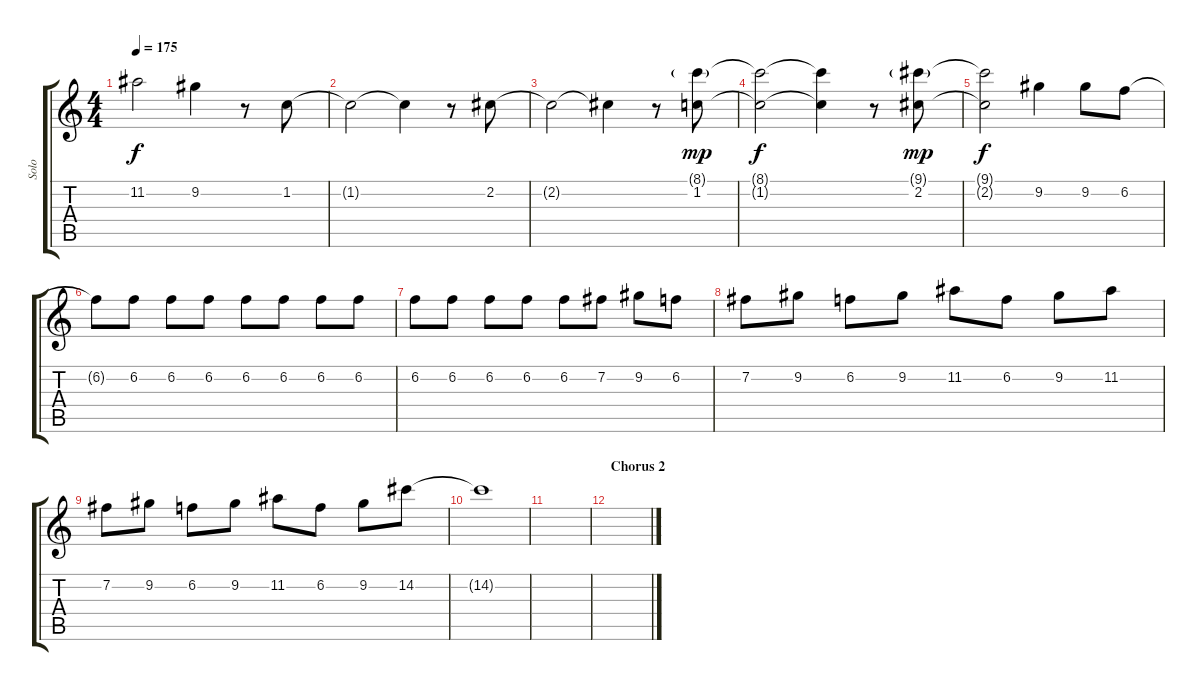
\track ("Solo" "Solo") {instrument distortionguitar}
\staff {score tabs}
\tuning (E4 B3 G3 D3 A2 E2) {hide}
\ts (4 4)
\tempo 175
\clef g2
\ks c
11.2.2{dy f} 9.2.4 r.8 1.2.8 |
1.2{t}.2 1.2{t}.4 r.8 2.2.8 |
2.2{t}.2 2.2{t}.4 r.8 (8.1{g} 1.2).8{dy mp} |
(8.1{t} 1.2{t}).2{dy f} (8.1{t} 1.2{t}).4 r.8 (9.1{g} 2.2).8{dy mp} |
(9.1{t} 2.2{t}).2{dy f} 9.2.4 9.2.8 6.2.8 |
6.2{t}.8 6.2.8 6.2.8 6.2.8 6.2.8 6.2.8 6.2.8 6.2.8 |
6.2.8 6.2.8 6.2.8 6.2.8 6.2.8 7.2.8 9.2.8 6.2.8 |
7.2.8 9.2.8 6.2.8 9.2.8 11.2.8 6.2.8 9.2.8 11.2.8 |
7.2.8 9.2.8 6.2.8 9.2.8 11.2.8 6.2.8 9.2.8 14.2.8 |
14.2{t}.1 |
|
\section ("" "Chorus 2")
